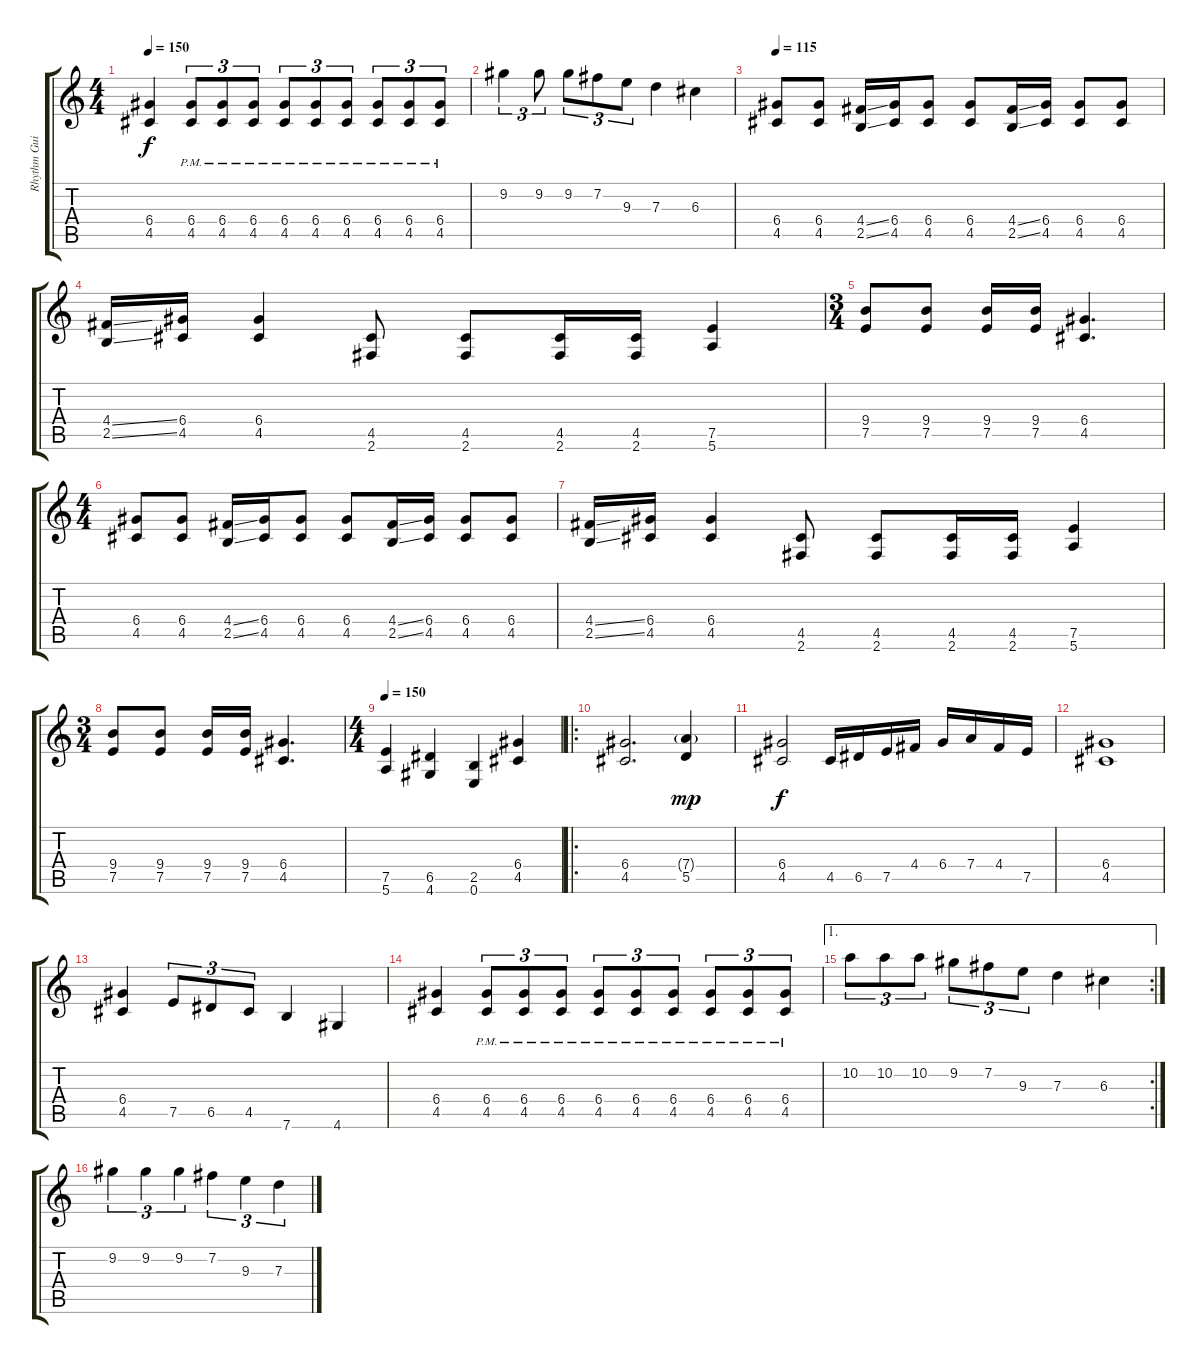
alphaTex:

\track ("Rhythm Guitar" "Rhythm Gui") {instrument distortionguitar}
\staff {score tabs}
\tuning (E4 B3 G3 D3 A2 E2) {hide}
\ts (4 4)
\tempo 150
\clef g2
\ks c
(6.4 4.5).4{dy f} (6.4{pm} 4.5).8{tu (3 2)} (6.4{pm} 4.5).8{tu (3 2)} (6.4{pm} 4.5).8{tu (3 2)} (6.4{pm} 4.5).8{tu (3 2)} (6.4{pm} 4.5).8{tu (3 2)} (6.4{pm} 4.5).8{tu (3 2)} (6.4{pm} 4.5).8{tu (3 2)} (6.4{pm} 4.5).8{tu (3 2)} (6.4{pm} 4.5).8{tu (3 2)} |
9.2.4{tu (3 2)} 9.2.8{tu (3 2)} 9.2.8{tu (3 2)} 7.2.8{tu (3 2)} 9.3.8{tu (3 2)} 7.3.4 6.3.4 |
\tempo 115
(6.4 4.5).8 (6.4 4.5).8 (4.4{ss} 2.5{ss}).16 (6.4 4.5).16 (6.4 4.5).8 (6.4 4.5).8 (4.4{ss} 2.5{ss}).16 (6.4 4.5).16 (6.4 4.5).8 (6.4 4.5).8 |
(4.4{ss} 2.5{ss}).16 (6.4 4.5).16 (6.4 4.5).4 (4.5 2.6).8 (4.5 2.6).8 (4.5 2.6).16 (4.5 2.6).16 (7.5 5.6).4 |
\ts (3 4)
(9.4 7.5).8 (9.4 7.5).8 (9.4 7.5).16 (9.4 7.5).16 (6.4 4.5).4{d} |
\ts (4 4)
(6.4 4.5).8 (6.4 4.5).8 (4.4{ss} 2.5{ss}).16 (6.4 4.5).16 (6.4 4.5).8 (6.4 4.5).8 (4.4{ss} 2.5{ss}).16 (6.4 4.5).16 (6.4 4.5).8 (6.4 4.5).8 |
(4.4{ss} 2.5{ss}).16 (6.4 4.5).16 (6.4 4.5).4 (4.5 2.6).8 (4.5 2.6).8 (4.5 2.6).16 (4.5 2.6).16 (7.5 5.6).4 |
\ts (3 4)
(9.4 7.5).8 (9.4 7.5).8 (9.4 7.5).16 (9.4 7.5).16 (6.4 4.5).4{d} |
\ts (4 4)
\tempo 150
(7.5 5.6).4 (6.5 4.6).4 (2.5 0.6).4 (6.4 4.5).4 |
\ro
(6.4 4.5).2{d} (7.4{g} 5.5).4{dy mp} |
(6.4 4.5).2{dy f} 4.5.16 6.5.16 7.5.16 4.4.16 6.4.16 7.4.16 4.4.16 7.5.16 |
(6.4 4.5).1 |
(6.4 4.5).4 7.5.8{tu (3 2)} 6.5.8{tu (3 2)} 4.5.8{tu (3 2)} 7.6.4 4.6.4 |
(6.4 4.5).4 (6.4{pm} 4.5).8{tu (3 2)} (6.4{pm} 4.5).8{tu (3 2)} (6.4{pm} 4.5).8{tu (3 2)} (6.4{pm} 4.5).8{tu (3 2)} (6.4{pm} 4.5).8{tu (3 2)} (6.4{pm} 4.5).8{tu (3 2)} (6.4{pm} 4.5).8{tu (3 2)} (6.4{pm} 4.5).8{tu (3 2)} (6.4{pm} 4.5).8{tu (3 2)} |
\ae 1
\rc 2
10.2.8{tu (3 2)} 10.2.8{tu (3 2)} 10.2.8{tu (3 2)} 9.2.8{tu (3 2)} 7.2.8{tu (3 2)} 9.3.8{tu (3 2)} 7.3.4 6.3.4 |
9.2.4{tu (3 2)} 9.2.4{tu (3 2)} 9.2.4{tu (3 2)} 7.2.4{tu (3 2)} 9.3.4{tu (3 2)} 7.3.4{tu (3 2)}
